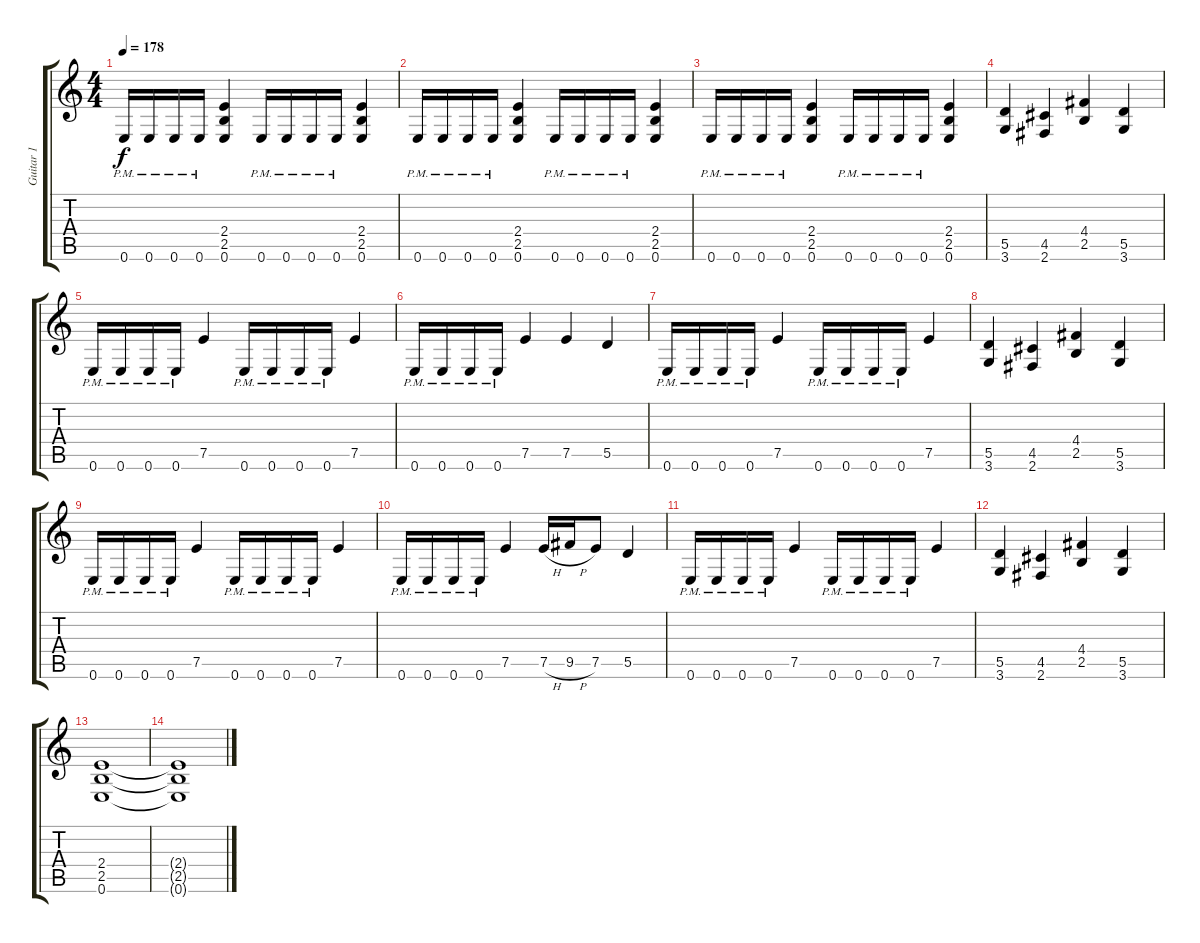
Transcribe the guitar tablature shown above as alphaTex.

\track ("Guitar 1" "Guitar 1") {instrument overdrivenguitar}
\staff {score tabs}
\tuning (E4 B3 G3 D3 A2 E2) {hide}
\ts (4 4)
\tempo 178
\clef g2
\ks c
0.6{pm}.16{dy f} 0.6{pm}.16 0.6{pm}.16 0.6{pm}.16 (2.4 2.5 0.6).4 0.6{pm}.16 0.6{pm}.16 0.6{pm}.16 0.6{pm}.16 (2.4 2.5 0.6).4 |
0.6{pm}.16 0.6{pm}.16 0.6{pm}.16 0.6{pm}.16 (2.4 2.5 0.6).4 0.6{pm}.16 0.6{pm}.16 0.6{pm}.16 0.6{pm}.16 (2.4 2.5 0.6).4 |
0.6{pm}.16 0.6{pm}.16 0.6{pm}.16 0.6{pm}.16 (2.4 2.5 0.6).4 0.6{pm}.16 0.6{pm}.16 0.6{pm}.16 0.6{pm}.16 (2.4 2.5 0.6).4 |
(5.5 3.6).4 (4.5 2.6).4 (4.4 2.5).4 (5.5 3.6).4 |
0.6{pm}.16 0.6{pm}.16 0.6{pm}.16 0.6{pm}.16 7.5.4 0.6{pm}.16 0.6{pm}.16 0.6{pm}.16 0.6{pm}.16 7.5.4 |
0.6{pm}.16 0.6{pm}.16 0.6{pm}.16 0.6{pm}.16 7.5.4 7.5.4 5.5.4 |
0.6{pm}.16 0.6{pm}.16 0.6{pm}.16 0.6{pm}.16 7.5.4 0.6{pm}.16 0.6{pm}.16 0.6{pm}.16 0.6{pm}.16 7.5.4 |
(5.5 3.6).4 (4.5 2.6).4 (4.4 2.5).4 (5.5 3.6).4 |
0.6{pm}.16 0.6{pm}.16 0.6{pm}.16 0.6{pm}.16 7.5.4 0.6{pm}.16 0.6{pm}.16 0.6{pm}.16 0.6{pm}.16 7.5.4 |
0.6{pm}.16 0.6{pm}.16 0.6{pm}.16 0.6{pm}.16 7.5.4 7.5{h}.16 9.5{h}.16 7.5.8 5.5.4 |
0.6{pm}.16 0.6{pm}.16 0.6{pm}.16 0.6{pm}.16 7.5.4 0.6{pm}.16 0.6{pm}.16 0.6{pm}.16 0.6{pm}.16 7.5.4 |
(5.5 3.6).4 (4.5 2.6).4 (4.4 2.5).4 (5.5 3.6).4 |
(2.4 2.5 0.6).1 |
(2.4{t} 2.5{t} 0.6{t}).1
